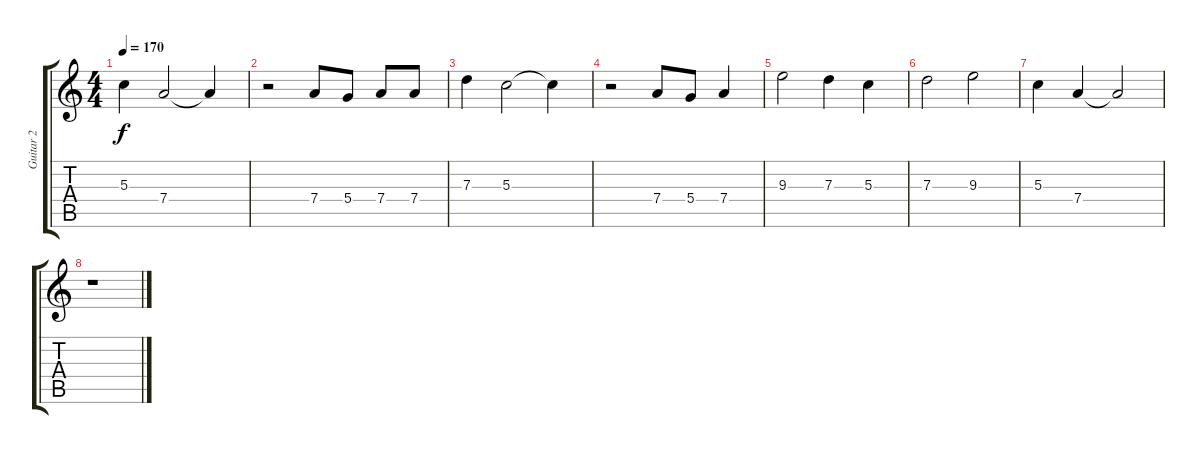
\track ("Guitar 2" "Guitar 2") {instrument overdrivenguitar}
\staff {score tabs}
\tuning (E4 B3 G3 D3 A2 E2) {hide}
\ts (4 4)
\tempo 170
\clef g2
\ks c
5.3.4{dy f} 7.4.2 7.4{t}.4 |
r.2 7.4.8 5.4.8 7.4.8 7.4.8 |
7.3.4 5.3.2 5.3{t}.4 |
r.2 7.4.8 5.4.8 7.4.4 |
9.3.2 7.3.4 5.3.4 |
7.3.2 9.3.2 |
5.3.4 7.4.4 7.4{t}.2 |
r.1
